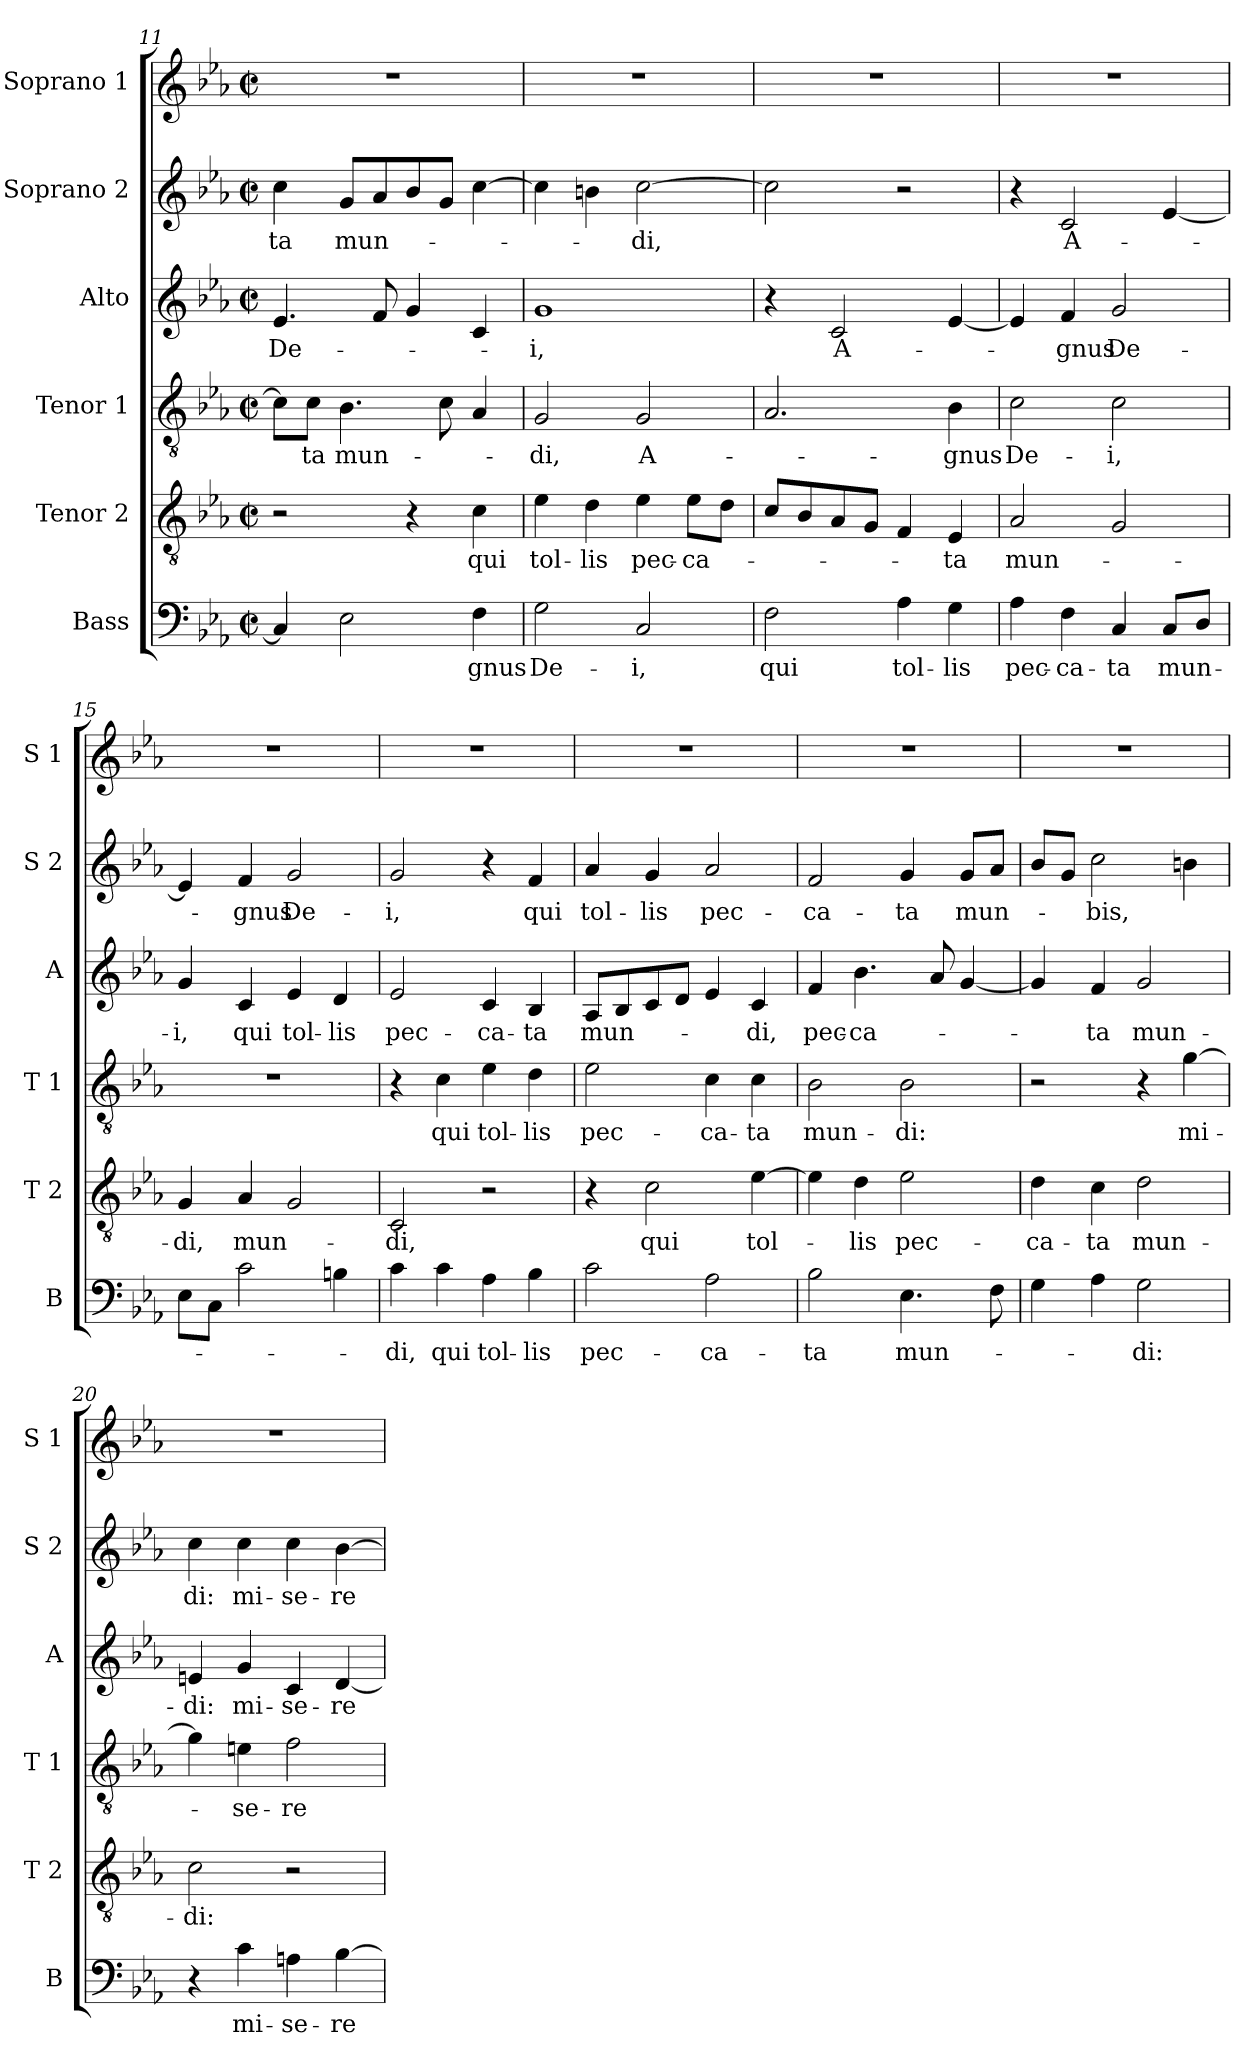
**kern	**text	**kern	**text	**kern	**text	**kern	**text	**kern	**text	**kern
*part6	*part6	*part5	*part5	*part4	*part4	*part3	*part3	*part2	*part2	*part1
*staff6	*staff6	*staff5	*staff5	*staff4	*staff4	*staff3	*staff3	*staff2	*staff2	*staff1
*I"Bass	*	*I"Tenor 2	*	*I"Tenor 1	*	*I"Alto	*	*I"Soprano 2	*	*I"Soprano 1
*I'B	*	*I'T 2	*	*I'T 1	*	*I'A	*	*I'S 2	*	*I'S 1
*clefF4	*	*clefGv2	*	*clefGv2	*	*clefG2	*	*clefG2	*	*clefG2
*k[b-e-a-]	*	*k[b-e-a-]	*	*k[b-e-a-]	*	*k[b-e-a-]	*	*k[b-e-a-]	*	*k[b-e-a-]
*E-:	*	*E-:	*	*E-:	*	*E-:	*	*E-:	*	*E-:
*M2/2	*	*M2/2	*	*M2/2	*	*M2/2	*	*M2/2	*	*M2/2
*met(c|)	*	*met(c|)	*	*met(c|)	*	*met(c|)	*	*met(c|)	*	*met(c|)
=11	=11	=11	=11	=11	=11	=11	=11	=11	=11	=11
!	!	!	!	!	!	!	!LO:LY:b	!	!LO:LY:b	!
4C/]	.	2r	.	8c\L]	.	4.e-/	De-	4cc\	-ta	1r
!	!	!	!	!	!LO:LY:b	!	!	!	!	!
.	.	.	.	8c\J	-ta	.	.	.	.	.
!	!	!	!	!	!LO:LY:b	!	!	!	!LO:LY:b	!
2E-\	.	.	.	4.B-\	mun-	.	.	8g/L	mun-	.
.	.	.	.	.	.	8f/	.	8a-/	.	.
.	.	4r	.	.	.	4g/	.	8b-/	.	.
.	.	.	.	8c\	.	.	.	8g/J	.	.
!	!LO:LY:b	!	!LO:LY:b	!	!	!	!	!	!	!
4F\	-gnus	4c\	qui	4A-/	.	4c/	.	[4cc\	.	.
=12	=12	=12	=12	=12	=12	=12	=12	=12	=12	=12
!	!LO:LY:b	!	!LO:LY:b	!	!LO:LY:b	!	!LO:LY:b	!	!	!
2G\	De-	4e-\	tol-	2G/	-di,	1g	-i,	4cc\]	.	1r
!	!	!	!LO:LY:b	!	!	!	!	!	!	!
.	.	4d\	-lis	.	.	.	.	4bn\	.	.
!	!LO:LY:b	!	!LO:LY:b	!	!LO:LY:b	!	!	!	!LO:LY:b	!
2C/	-i,	4e-\	pec-	2G/	A-	.	.	[2cc\	-di,	.
!	!	!	!LO:LY:b	!	!	!	!	!	!	!
.	.	8e-\L	-ca-	.	.	.	.	.	.	.
.	.	8d\J	.	.	.	.	.	.	.	.
!!LO:PB:g=z
=13	=13	=13	=13	=13	=13	=13	=13	=13	=13	=13
!	!LO:LY:b	!	!	!	!	!	!	!	!	!
2F\	qui	8c/L	.	2.A-/	.	4r	.	2cc\]	.	1r
.	.	8B-/	.	.	.	.	.	.	.	.
!	!	!	!	!	!	!	!LO:LY:b	!	!	!
.	.	8A-/	.	.	.	2c/	A-	.	.	.
.	.	8G/J	.	.	.	.	.	.	.	.
!	!LO:LY:b	!	!	!	!	!	!	!	!	!
4A-\	tol-	4F/	.	.	.	.	.	2r	.	.
!	!LO:LY:b	!	!LO:LY:b	!	!LO:LY:b	!	!	!	!	!
4G\	-lis	4E-/	-ta	4B-\	-gnus	[4e-/	.	.	.	.
=14	=14	=14	=14	=14	=14	=14	=14	=14	=14	=14
!	!LO:LY:b	!	!LO:LY:b	!	!LO:LY:b	!	!	!	!	!
4A-\	pec-	2A-/	mun-	2c\	De-	4e-/]	.	4r	.	1r
!	!LO:LY:b	!	!	!	!	!	!LO:LY:b	!	!LO:LY:b	!
4F\	-ca-	.	.	.	.	4f/	-gnus	2c/	A-	.
!	!LO:LY:b	!	!	!	!LO:LY:b	!	!LO:LY:b	!	!	!
4C/	-ta	2G/	.	2c\	-i,	2g/	De-	.	.	.
!	!LO:LY:b	!	!	!	!	!	!	!	!	!
8C/L	mun-	.	.	.	.	.	.	[4e-/	.	.
8D/J	.	.	.	.	.	.	.	.	.	.
=15	=15	=15	=15	=15	=15	=15	=15	=15	=15	=15
!	!	!	!LO:LY:b	!	!	!	!LO:LY:b	!	!	!
8E-\L	.	4G/	-di,	1r	.	4g/	-i,	4e-/]	.	1r
8C\J	.	.	.	.	.	.	.	.	.	.
!	!	!	!LO:LY:b	!	!	!	!LO:LY:b	!	!LO:LY:b	!
2c\	.	4A-/	mun-	.	.	4c/	qui	4f/	-gnus	.
!	!	!	!	!	!	!	!LO:LY:b	!	!LO:LY:b	!
.	.	2G/	.	.	.	4e-/	tol-	2g/	De-	.
!	!	!	!	!	!	!	!LO:LY:b	!	!	!
4Bn\	.	.	.	.	.	4d/	-lis	.	.	.
=16	=16	=16	=16	=16	=16	=16	=16	=16	=16	=16
!	!LO:LY:b	!	!LO:LY:b	!	!	!	!LO:LY:b	!	!LO:LY:b	!
4c\	-di,	2C/	-di,	4r	.	2e-/	pec-	2g/	-i,	1r
!	!LO:LY:b	!	!	!	!LO:LY:b	!	!	!	!	!
4c\	qui	.	.	4c\	qui	.	.	.	.	.
!	!LO:LY:b	!	!	!	!LO:LY:b	!	!LO:LY:b	!	!	!
4A-\	tol-	2r	.	4e-\	tol-	4c/	-ca-	4r	.	.
!	!LO:LY:b	!	!	!	!LO:LY:b	!	!LO:LY:b	!	!LO:LY:b	!
4B-\	-lis	.	.	4d\	-lis	4B-/	-ta	4f/	qui	.
=17	=17	=17	=17	=17	=17	=17	=17	=17	=17	=17
!	!LO:LY:b	!	!	!	!LO:LY:b	!	!LO:LY:b	!	!LO:LY:b	!
2c\	pec-	4r	.	2e-\	pec-	8A-/L	mun-	4a-/	tol-	1r
.	.	.	.	.	.	8B-/	.	.	.	.
!	!	!	!LO:LY:b	!	!	!	!	!	!LO:LY:b	!
.	.	2c\	qui	.	.	8c/	.	4g/	-lis	.
.	.	.	.	.	.	8d/J	.	.	.	.
!	!LO:LY:b	!	!	!	!LO:LY:b	!	!	!	!LO:LY:b	!
2A-\	-ca-	.	.	4c\	-ca-	4e-/	.	2a-/	pec-	.
!	!	!	!LO:LY:b	!	!LO:LY:b	!	!LO:LY:b	!	!	!
.	.	[4e-\	tol-	4c\	-ta	4c/	-di,	.	.	.
=18	=18	=18	=18	=18	=18	=18	=18	=18	=18	=18
!	!LO:LY:b	!	!	!	!LO:LY:b	!	!LO:LY:b	!	!LO:LY:b	!
2B-\	-ta	4e-\]	.	2B-\	mun-	4f/	pec-	2f/	-ca-	1r
!	!	!	!LO:LY:b	!	!	!	!LO:LY:b	!	!	!
.	.	4d\	-lis	.	.	4.b-\	-ca-	.	.	.
!	!LO:LY:b	!	!LO:LY:b	!	!LO:LY:b	!	!	!	!LO:LY:b	!
4.E-\	mun-	2e-\	pec-	2B-\	-di:	.	.	4g/	-ta	.
.	.	.	.	.	.	8a-/	.	.	.	.
!	!	!	!	!	!	!	!	!	!LO:LY:b	!
.	.	.	.	.	.	[4g/	.	8g/L	mun-	.
8F\	.	.	.	.	.	.	.	8a-/J	.	.
!!LO:LB:g=z
=19	=19	=19	=19	=19	=19	=19	=19	=19	=19	=19
!	!	!	!LO:LY:b	!	!	!	!	!	!	!
4G\	.	4d\	-ca-	2r	.	4g/]	.	8b-/L	.	1r
.	.	.	.	.	.	.	.	8g/J	.	.
!	!	!	!LO:LY:b	!	!	!	!LO:LY:b	!	!LO:LY:b	!
4A-\	.	4c\	-ta	.	.	4f/	-ta	2cc\	-bis,	.
!	!LO:LY:b	!	!LO:LY:b	!	!	!	!LO:LY:b	!	!	!
2G\	-di:	2d\	mun-	4r	.	2g/	mun-	.	.	.
!	!	!	!	!	!LO:LY:b	!	!	!	!	!
.	.	.	.	[4g\	mi-	.	.	4bn\	.	.
=20	=20	=20	=20	=20	=20	=20	=20	=20	=20	=20
!	!	!	!LO:LY:b	!	!	!	!LO:LY:b	!	!LO:LY:b	!
4r	.	2c\	-di:	4g\]	.	4en/	-di:	4cc\	di:	1r
!	!LO:LY:b	!	!	!	!LO:LY:b	!	!LO:LY:b	!	!LO:LY:b	!
4c\	mi-	.	.	4en\	-se-	4g/	mi-	4cc\	mi-	.
!	!LO:LY:b	!	!	!	!LO:LY:b	!	!LO:LY:b	!	!LO:LY:b	!
4An\	-se-	2r	.	2f\	-re-	4c/	-se-	4cc\	-se-	.
!	!LO:LY:b	!	!	!	!	!	!LO:LY:b	!	!LO:LY:b	!
[4B-\	-re-	.	.	.	.	[4d/	-re-	[4b-\	-re-	.
=	=	=	=	=	=	=	=	=	=	=
*-	*-	*-	*-	*-	*-	*-	*-	*-	*-	*-
